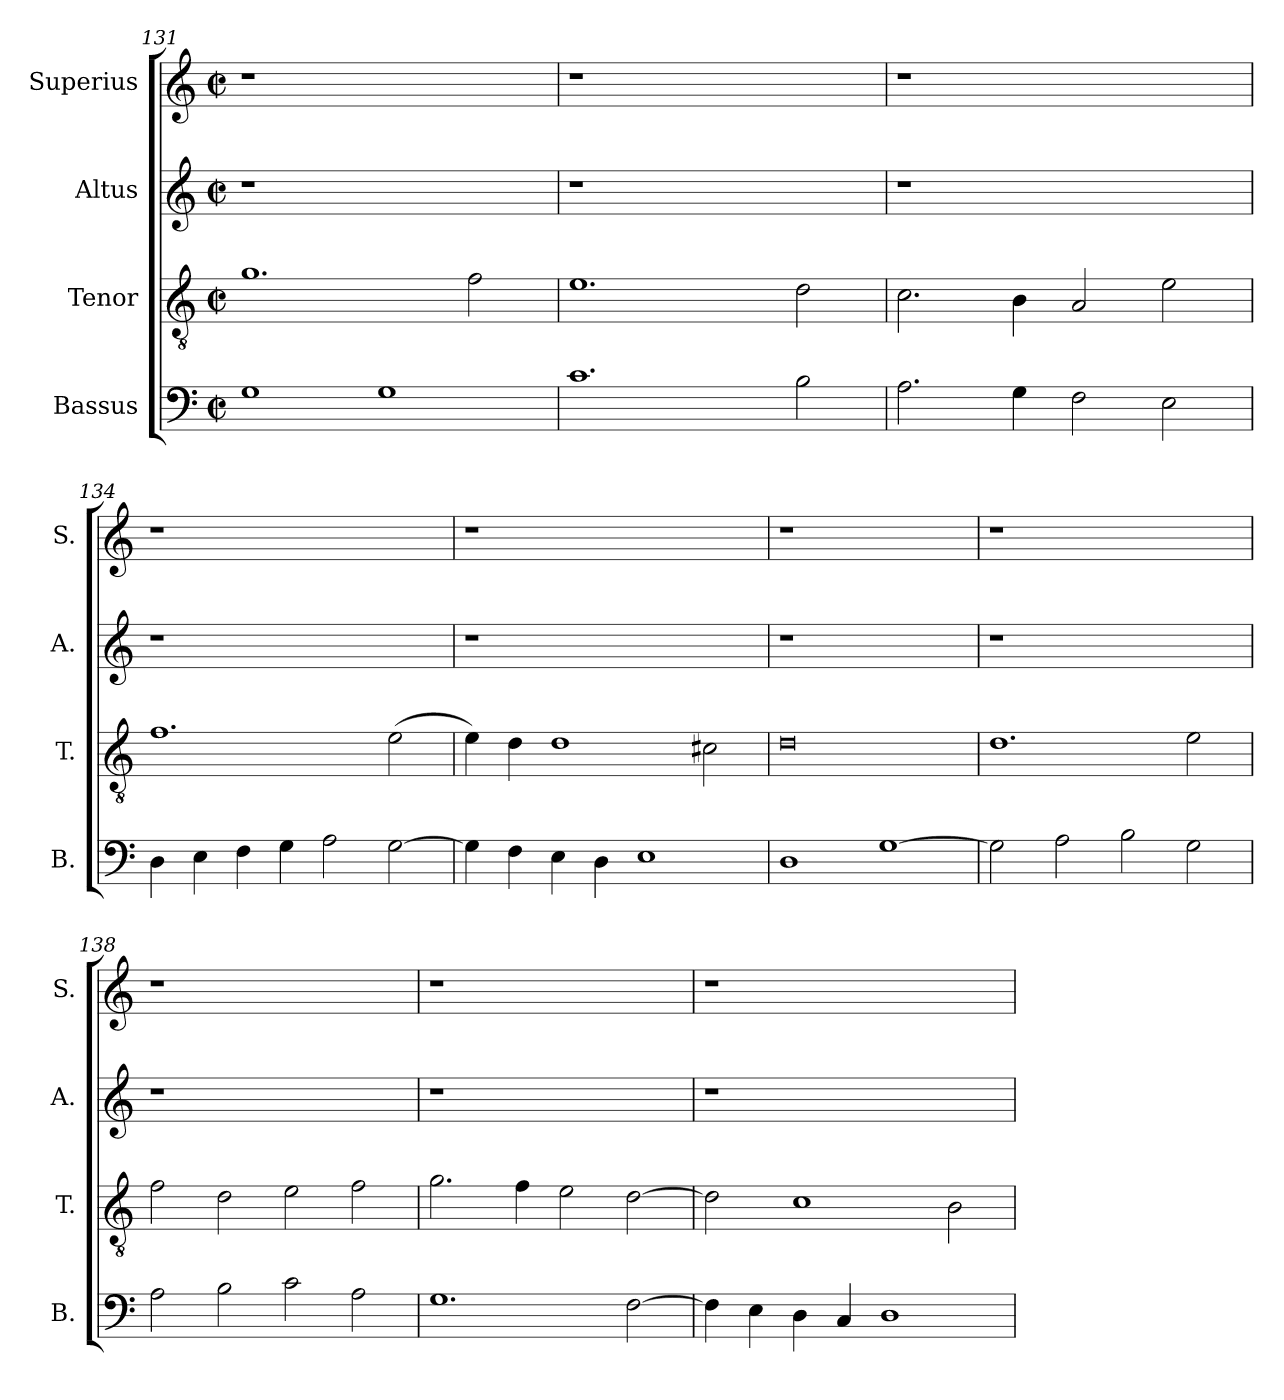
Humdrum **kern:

**kern	**kern	**kern	**kern
*part4	*part3	*part2	*part1
*staff4	*staff3	*staff2	*staff1
*I"Bassus	*I"Tenor	*I"Altus	*I"Superius
*I'B.	*I'T.	*I'A.	*I'S.
*clefF4	*clefGv2	*clefG2	*clefG2
*	*ITrd7c12	*	*
*k[]	*k[]	*k[]	*k[]
*C:	*C:	*C:	*C:
*M2/2	*M2/2	*M2/2	*M2/2
*met(c|)	*met(c|)	*met(c|)	*met(c|)
=131	=131	=131	=131
!	!	!LO:N:vis=1	!LO:N:vis=1
1Gi	1.Gi	1r	1r
1Gi	.	1ryy	1ryy
.	2Fi\	.	.
!!LO:PB:g=z
=132	=132	=132	=132
!	!	!LO:N:vis=1	!LO:N:vis=1
1.ci	1.Ei	1r	1r
.	.	1ryy	1ryy
2Bi\	2Di\	.	.
=133	=133	=133	=133
!	!	!LO:N:vis=1	!LO:N:vis=1
2.Ai\	2.Ci\	1r	1r
4Gi\	4BBi\	.	.
2Fi\	2AAi/	1ryy	1ryy
2Ei\	2Ei\	.	.
=134	=134	=134	=134
!	!	!LO:N:vis=1	!LO:N:vis=1
4Di\	1.Fi	1r	1r
4Ei\	.	.	.
4Fi\	.	.	.
4Gi\	.	.	.
2Ai\	.	1ryy	1ryy
[>2Gi\	(2Ei\	.	.
=135	=135	=135	=135
!	!	!LO:N:vis=1	!LO:N:vis=1
4Gi\]	4Ei\)	1r	1r
4Fi\	4Di\	.	.
4Ei\	1Di	.	.
4Di\	.	.	.
1Ei	.	1ryy	1ryy
.	2C#Xi\	.	.
=136	=136	=136	=136
!	!	!LO:N:vis=1	!LO:N:vis=1
1Di	0Di	1r	1r
[>1Gi	.	1ryy	1ryy
!!LO:LB:g=z
=137	=137	=137	=137
!	!	!LO:N:vis=1	!LO:N:vis=1
2Gi\]	1.Di	1r	1r
2Ai\	.	.	.
2Bi\	.	1ryy	1ryy
2Gi\	2Ei\	.	.
=138	=138	=138	=138
!	!	!LO:N:vis=1	!LO:N:vis=1
2Ai\	2Fi\	1r	1r
2Bi\	2Di\	.	.
2ci\	2Ei\	1ryy	1ryy
2Ai\	2Fi\	.	.
=139	=139	=139	=139
!	!	!LO:N:vis=1	!LO:N:vis=1
1.Gi	2.Gi\	1r	1r
.	4Fi\	.	.
.	2Ei\	1ryy	1ryy
[>2Fi\	[>2Di\	.	.
=140	=140	=140	=140
!	!	!LO:N:vis=1	!LO:N:vis=1
4Fi\]	2Di\]	1r	1r
4Ei\	.	.	.
4Di\	1Ci	.	.
4Ci/	.	.	.
1Di	.	1ryy	1ryy
.	2BBi\	.	.
=	=	=	=
*-	*-	*-	*-
